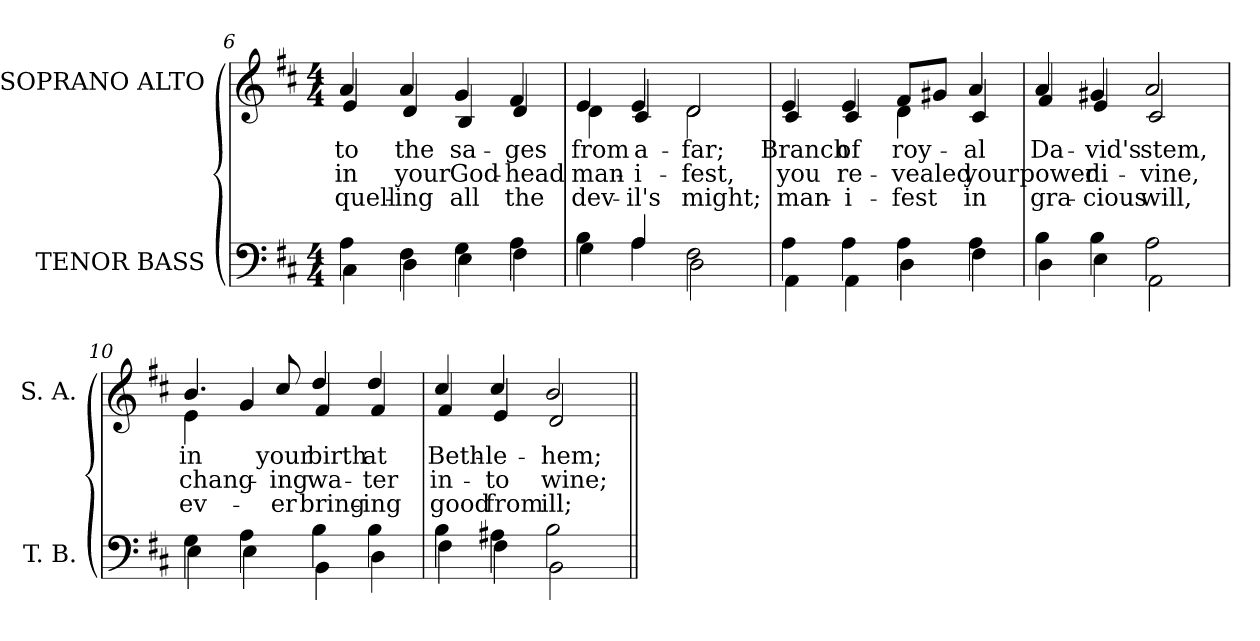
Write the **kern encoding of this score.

**kern	**kern	**text	**text	**text
*part2	*part1	*part1	*part1	*part1
*staff2	*staff1	*staff1	*staff1	*staff1
*I"TENOR BASS	*I"SOPRANO ALTO	*	*	*
*I'T. B.	*I'S. A.	*	*	*
*clefF4	*clefG2	*	*	*
*k[f#c#]	*k[f#c#]	*	*	*
*D:	*D:	*	*	*
*M4/4	*M4/4	*	*	*
=6	=6	=6	=6	=6
*^	*	*	*	*
!	!	!	!LO:LY:b:color=#000000	!LO:LY:b:color=#000000	!LO:LY:b:color=#000000
*	*	*^	*	*	*
4Ai\	4C#i\	4ai/	4ei/	to	in	quell-
!	!	!	!	!LO:LY:b:color=#000000	!LO:LY:b:color=#000000	!LO:LY:b:color=#000000
4F#i\	4Di\	4ai/	4di/	the	your	-ing
!	!	!	!	!LO:LY:b:color=#000000	!LO:LY:b:color=#000000	!LO:LY:b:color=#000000
4Gi\	4Ei\	4gi/	4Bi/	sa-	God-	all
!	!	!	!	!LO:LY:b:color=#000000	!LO:LY:b:color=#000000	!LO:LY:b:color=#000000
4Ai\	4F#i\	4f#i/	4di/	-ges	-head	the
=7	=7	=7	=7	=7	=7	=7
!	!	!	!	!LO:LY:b:color=#000000	!LO:LY:b:color=#000000	!LO:LY:b:color=#000000
4Bi\	4Gi\	4ei/	4di\	from	man-	dev-
!	!	!	!	!LO:LY:b:color=#000000	!LO:LY:b:color=#000000	!LO:LY:b:color=#000000
4Ai/	4Ai\	4ei/	4c#i/	a-	-i-	-il's
!	!	!	!	!LO:LY:b:color=#000000	!LO:LY:b:color=#000000	!LO:LY:b:color=#000000
2F#i\	2Di\	2di/	2di\	-far;	-fest,	might;
!!LO:LB:g=z	!!
=8	=8	=8	=8	=8	=8	=8
!	!	!	!	!LO:LY:b:color=#000000	!LO:LY:b:color=#000000	!LO:LY:b:color=#000000
4Ai\	4AAi\	4ei/	4c#i/	Branch	you	man-
!	!	!	!	!LO:LY:b:color=#000000	!LO:LY:b:color=#000000	!LO:LY:b:color=#000000
4Ai\	4AAi\	4ei/	4c#i/	of	re-	-i-
!	!	!	!	!LO:LY:b:color=#000000	!LO:LY:b:color=#000000	!LO:LY:b:color=#000000
4Ai\	4Di\	8f#i/L	4di\	roy-	-vealed	-fest
.	.	8g#Xi/J	.	.	.	.
!	!	!	!	!LO:LY:b:color=#000000	!LO:LY:b:color=#000000	!LO:LY:b:color=#000000
4Ai\	4F#i\	4ai/	4c#i/	-al	your	in
=9	=9	=9	=9	=9	=9	=9
!	!	!	!	!LO:LY:b:color=#000000	!LO:LY:b:color=#000000	!LO:LY:b:color=#000000
4Bi\	4Di\	4ai/	4f#i/	Da-	power	gra-
!	!	!	!	!LO:LY:b:color=#000000	!LO:LY:b:color=#000000	!LO:LY:b:color=#000000
4Bi\	4Ei\	4g#Xi/	4ei/	-vid's	di-	-cious
!	!	!	!	!LO:LY:b:color=#000000	!LO:LY:b:color=#000000	!LO:LY:b:color=#000000
2Ai\	2AAi\	2ai/	2c#i/	stem,	-vine,	will,
=10	=10	=10	=10	=10	=10	=10
!	!	!	!	!LO:LY:b:color=#000000	!LO:LY:b:color=#000000	!LO:LY:b:color=#000000
4Gi\	4Ei\	4.bi/	4ei\	in	chang-	ev-
4Ai\	4Ei\	.	4gi/	.	.	.
!	!	!	!	!LO:LY:b:color=#000000	!LO:LY:b:color=#000000	!LO:LY:b:color=#000000
.	.	8cc#i/	.	your	-ing	-er
!	!	!	!	!LO:LY:b:color=#000000	!LO:LY:b:color=#000000	!LO:LY:b:color=#000000
4Bi\	4BBi\	4ddi/	4f#i/	birth	wa-	bring-
!	!	!	!	!LO:LY:b:color=#000000	!LO:LY:b:color=#000000	!LO:LY:b:color=#000000
4Bi\	4Di\	4ddi/	4f#i/	at	-ter	-ing
=11	=11	=11	=11	=11	=11	=11
!	!	!	!	!LO:LY:b:color=#000000	!LO:LY:b:color=#000000	!LO:LY:b:color=#000000
4Bi\	4F#i\	4cc#i/	4f#i/	Beth-	in-	good
!	!	!	!	!LO:LY:b:color=#000000	!LO:LY:b:color=#000000	!LO:LY:b:color=#000000
4A#Xi\	4F#i\	4cc#i/	4ei/	-le-	-to	from
!	!	!	!	!LO:LY:b:color=#000000	!LO:LY:b:color=#000000	!LO:LY:b:color=#000000
2Bi\	2BBi\	2bi/	2di/	-hem;	wine;	ill;
*v	*v	*	*	*	*	*
*	*v	*v	*	*	*
=||	=||	=||	=||	=||
*-	*-	*-	*-	*-
